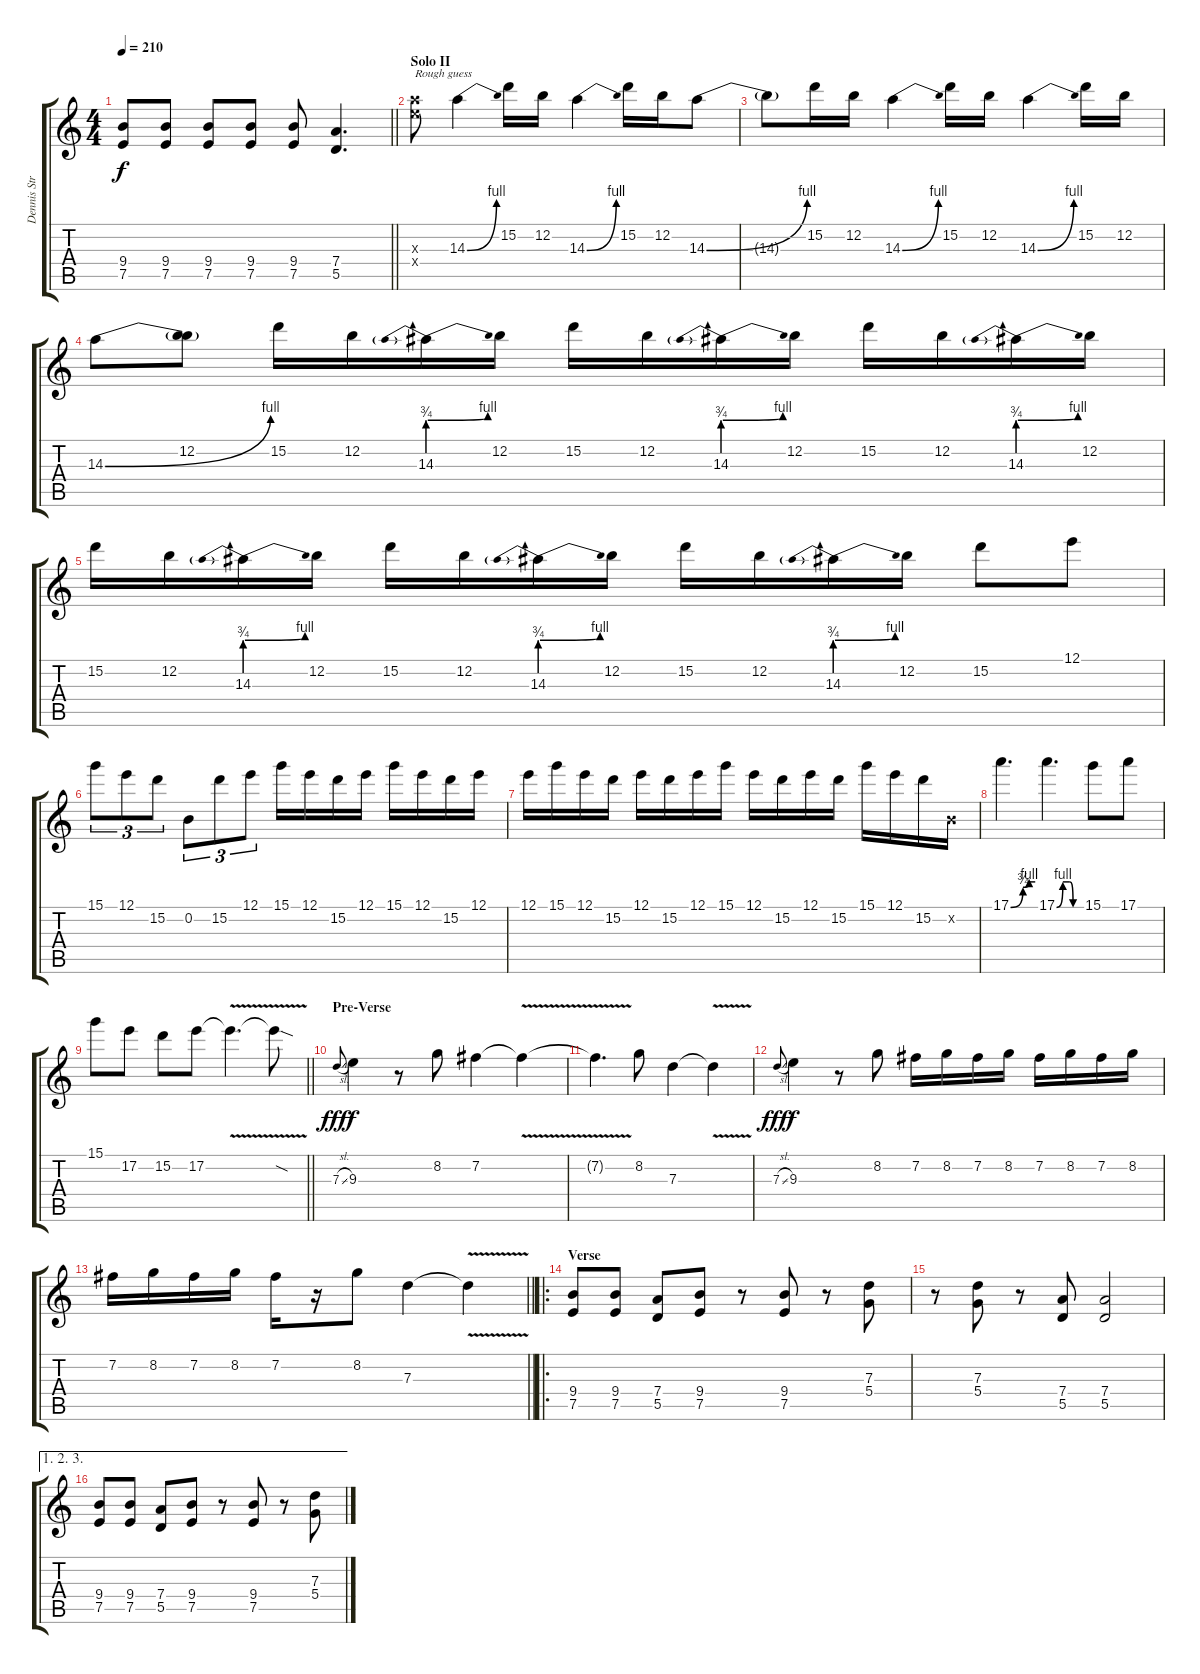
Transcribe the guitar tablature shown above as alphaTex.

\track ("Dennis Stratton" "Dennis Str") {instrument overdrivenguitar}
\staff {score tabs}
\tuning (E4 B3 G3 D3 A2 E2) {hide}
\ts (4 4)
\tempo 210
\clef g2
\barLineRight lightlight
\ks c
(9.4 7.5).8{dy f} (9.4 7.5).8 (9.4 7.5).8 (9.4 7.5).8 (9.4 7.5).8 (7.4 5.5).4{d} |
\section ("" "Solo II")
(14.3{x} 14.4{x}).8{txt "Rough guess"} 14.3{be (bend 0 0 60 4)}.4 15.2.16 12.2.16 14.3{be (bend 0 0 60 4)}.4 15.2.16 12.2.16 14.3{be (bend 0 0 60 4)}.8 |
14.3{t}.8 15.2.16 12.2.16 14.3{be (bend 0 0 60 4)}.4 15.2.16 12.2.16 14.3{be (bend 0 0 60 4)}.4 15.2.16 12.2.16 |
14.3{be (bend 0 0 60 4)}.8 (12.2 14.3{t}).8 15.2.16 12.2.16 14.3{be (prebendbend 0 3 60 4)}.16 12.2.16 15.2.16 12.2.16 14.3{be (prebendbend 0 3 60 4)}.16 12.2.16 15.2.16 12.2.16 14.3{be (prebendbend 0 3 60 4)}.16 12.2.16 |
15.2.16 12.2.16 14.3{be (prebendbend 0 3 60 4)}.16 12.2.16 15.2.16 12.2.16 14.3{be (prebendbend 0 3 60 4)}.16 12.2.16 15.2.16 12.2.16 14.3{be (prebendbend 0 3 60 4)}.16 12.2.16 15.2.8 12.1.8 |
15.1.8{tu (3 2)} 12.1.8{tu (3 2)} 15.2.8{tu (3 2)} 0.2.8{tu (3 2)} 15.2.8{tu (3 2)} 12.1.8{tu (3 2)} 15.1.16 12.1.16 15.2.16 12.1.16 15.1.16 12.1.16 15.2.16 12.1.16 |
12.1.16 15.1.16 12.1.16 15.2.16 12.1.16 15.2.16 12.1.16 15.1.16 12.1.16 15.2.16 12.1.16 15.2.16 15.1.16 12.1.16 15.2.16 0.2{x}.16 |
17.1{be (custom 0 0 30 3 45 4 60 4)}.4{d} 17.1{be (custom 0 0 15 4 32 4 40 0 60 0)}.4{d} 15.1.8 17.1.8 |
\barLineRight lightlight
15.1.8 17.2.8 15.2.8 17.2.8 17.2{v t}.4{d} 17.2{sod t}.8 |
\section ("" "Pre-Verse")
7.3{sl}.8{gr onbeat dy fff} 9.3.4{dy f} r.8 8.2.8 7.2.4 7.2{v t}.4 |
7.2{t}.4{d} 8.2.8 7.3.4 7.3{v t}.4 |
7.3{sl}.8{gr onbeat dy fff} 9.3.4{dy f} r.8 8.2.8 7.2.16 8.2.16 7.2.16 8.2.16 7.2.16 8.2.16 7.2.16 8.2.16 |
\barLineRight lightlight
7.2.16 8.2.16 7.2.16 8.2.16 7.2.16 r.16 8.2.8 7.3.4 7.3{v t}.4 |
\ro
\section ("" "Verse")
(9.4 7.5).8 (9.4 7.5).8 (7.4 5.5).8 (9.4 7.5).8 r.8 (9.4 7.5).8 r.8 (7.3 5.4).8 |
r.8 (7.3 5.4).8 r.8 (7.4 5.5).8 (7.4 5.5).2 |
\ae (1 2 3)
(9.4 7.5).8 (9.4 7.5).8 (7.4 5.5).8 (9.4 7.5).8 r.8 (9.4 7.5).8 r.8 (7.3 5.4).8
